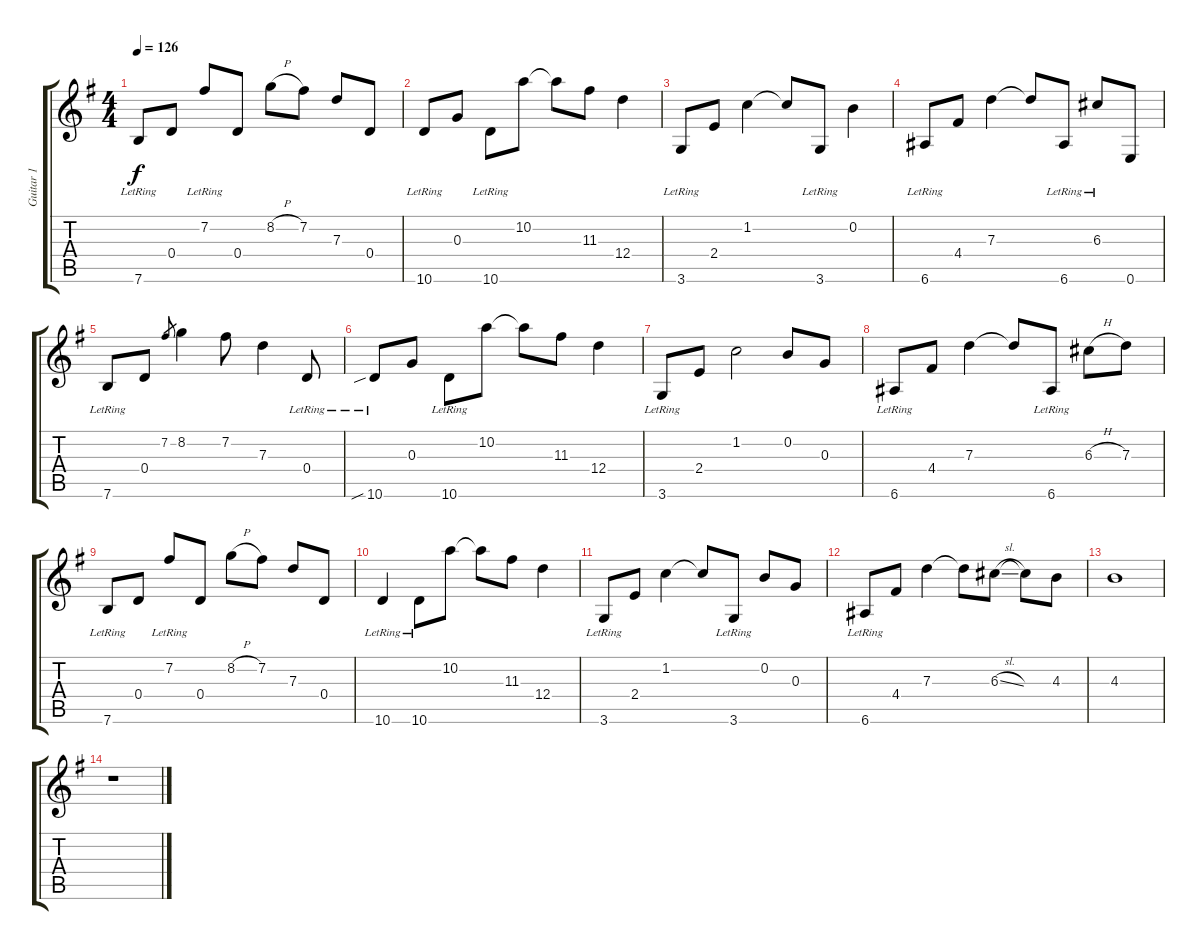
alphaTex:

\track ("Guitar 1" "Guitar 1") {instrument electricguitarjazz}
\staff {score tabs}
\tuning (E4 B3 G3 D3 A2 E2) {hide}
\ts (4 4)
\tempo 126
\clef g2
\ks g
7.6{lr}.8{dy f} 0.4.8 7.2{lr}.8 0.4.8 8.2{h}.8 7.2.8 7.3.8 0.4.8 |
10.6{lr}.8 0.3.8 10.6{lr}.8 10.2.8 10.2{t}.8 11.3.8 12.4.4 |
3.6{lr}.8 2.4.8 1.2.4 1.2{t}.8 3.6{lr}.8 0.2.4 |
6.6{lr}.8 4.4.8 7.3.4 7.3{t}.8 6.6{lr}.8 6.3{lr}.8 0.6.8 |
7.6{lr}.8 0.4.8 7.2.8{gr} 8.2.4 7.2.8 7.3.4 0.4{lr}.8 |
10.6{sib lr}.8 0.3.8 10.6{lr}.8 10.2.8 10.2{t}.8 11.3.8 12.4.4 |
3.6{lr}.8 2.4.8 1.2.2 0.2.8 0.3.8 |
6.6{lr}.8 4.4.8 7.3.4 7.3{t}.8 6.6{lr}.8 6.3{h}.8 7.3.8 |
7.6{lr}.8 0.4.8 7.2{lr}.8 0.4.8 8.2{h}.8 7.2.8 7.3.8 0.4.8 |
10.6{lr}.4 10.6{lr}.8 10.2.8 10.2{t}.8 11.3.8 12.4.4 |
3.6{lr}.8 2.4.8 1.2.4 1.2{t}.8 3.6{lr}.8 0.2.8 0.3.8 |
6.6{lr}.8 4.4.8 7.3.4 7.3{t}.8 6.3{sl}.8 6.3{t}.8 4.3.8 |
4.3.1 |
r.1
